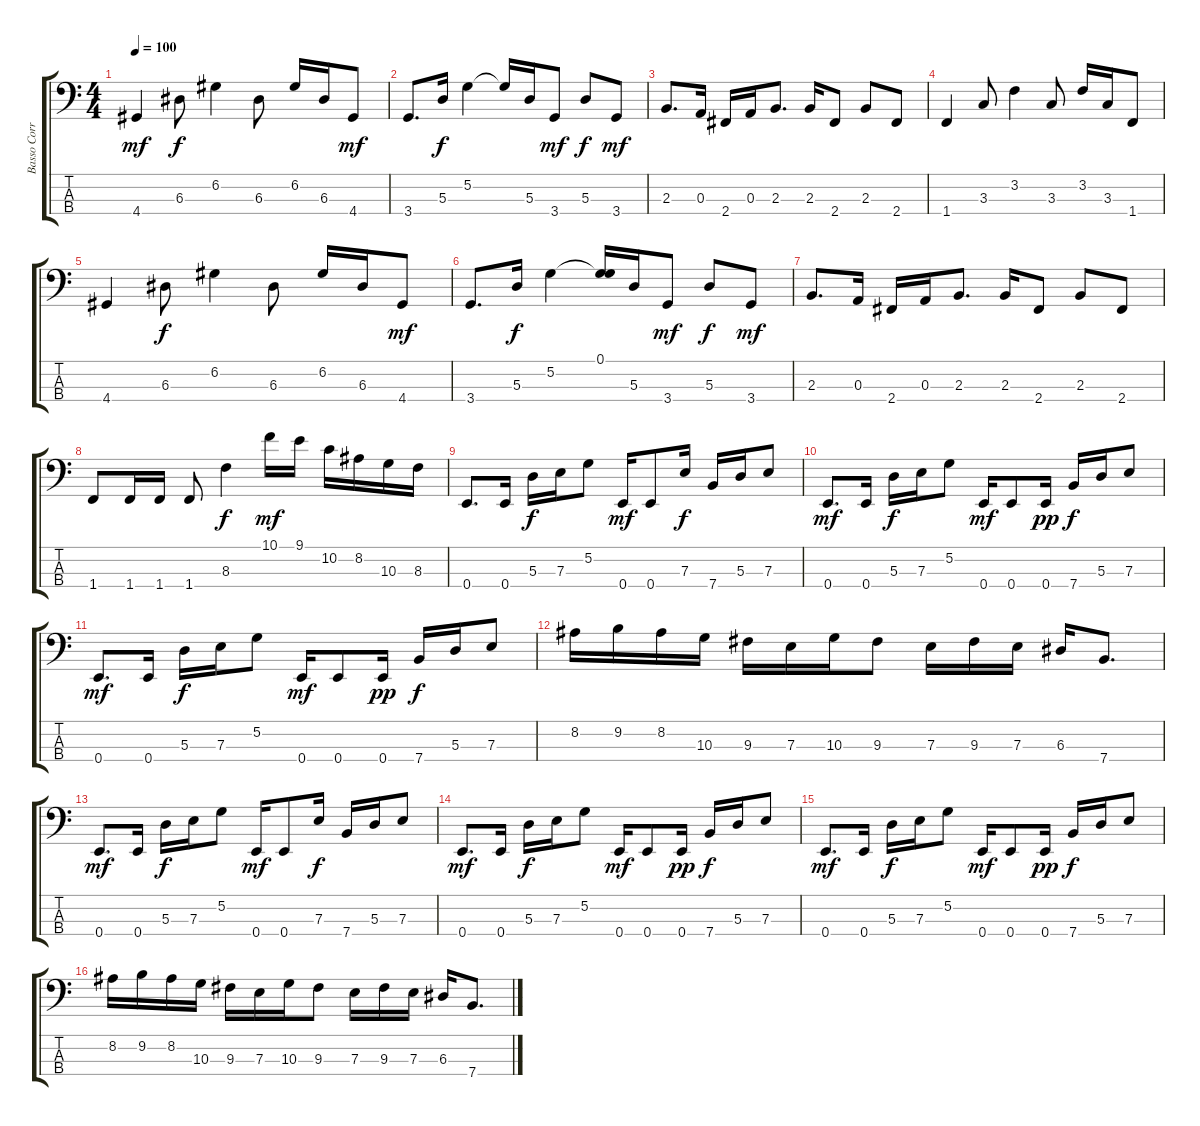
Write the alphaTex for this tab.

\track ("Basso Corretto" "Basso Corr") {solo instrument electricbassfinger}
\staff {score tabs}
\tuning (G2 D2 A1 E1) {hide}
\ts (4 4)
\tempo 100
\clef f4
\ks c
4.4.4{dy mf} 6.3.8{dy f} 6.2.4 6.3.8 6.2.16 6.3.16 4.4.8{dy mf} |
3.4.8{d} 5.3.16{dy f} 5.2.4 5.2{t}.16 5.3.16 3.4.8{dy mf} 5.3.8{dy f} 3.4.8{dy mf} |
2.3.8{d} 0.3.16 2.4.16 0.3.16 2.3.8{d} 2.3.16 2.4.8 2.3.8 2.4.8 |
1.4.4 3.3.8 3.2.4 3.3.8 3.2.16 3.3.16 1.4.8 |
4.4.4 6.3.8{dy f} 6.2.4 6.3.8 6.2.16 6.3.16 4.4.8{dy mf} |
3.4.8{d} 5.3.16{dy f} 5.2.4 (0.1 5.2{t}).16 5.3.16 3.4.8{dy mf} 5.3.8{dy f} 3.4.8{dy mf} |
2.3.8{d} 0.3.16 2.4.16 0.3.16 2.3.8{d} 2.3.16 2.4.8 2.3.8 2.4.8 |
1.4.8 1.4.16 1.4.16 1.4.8 8.3.4{dy f} 10.1.16{dy mf} 9.1.16 10.2.16 8.2.16 10.3.16 8.3.16 |
0.4.8{d} 0.4.16 5.3.16{dy f} 7.3.16 5.2.8 0.4.16{dy mf} 0.4.8 7.3.16{dy f} 7.4.16 5.3.16 7.3.8 |
0.4.8{d dy mf} 0.4.16 5.3.16{dy f} 7.3.16 5.2.8 0.4.16{dy mf} 0.4.8 0.4.16{dy pp} 7.4.16{dy f} 5.3.16 7.3.8 |
0.4.8{d dy mf} 0.4.16 5.3.16{dy f} 7.3.16 5.2.8 0.4.16{dy mf} 0.4.8 0.4.16{dy pp} 7.4.16{dy f} 5.3.16 7.3.8 |
8.2.16 9.2.16 8.2.16 10.3.16 9.3.16 7.3.16 10.3.16 9.3.8 7.3.16 9.3.16 7.3.16 6.3.16 7.4.8{d} |
0.4.8{d dy mf} 0.4.16 5.3.16{dy f} 7.3.16 5.2.8 0.4.16{dy mf} 0.4.8 7.3.16{dy f} 7.4.16 5.3.16 7.3.8 |
0.4.8{d dy mf} 0.4.16 5.3.16{dy f} 7.3.16 5.2.8 0.4.16{dy mf} 0.4.8 0.4.16{dy pp} 7.4.16{dy f} 5.3.16 7.3.8 |
0.4.8{d dy mf} 0.4.16 5.3.16{dy f} 7.3.16 5.2.8 0.4.16{dy mf} 0.4.8 0.4.16{dy pp} 7.4.16{dy f} 5.3.16 7.3.8 |
8.2.16 9.2.16 8.2.16 10.3.16 9.3.16 7.3.16 10.3.16 9.3.8 7.3.16 9.3.16 7.3.16 6.3.16 7.4.8{d}
